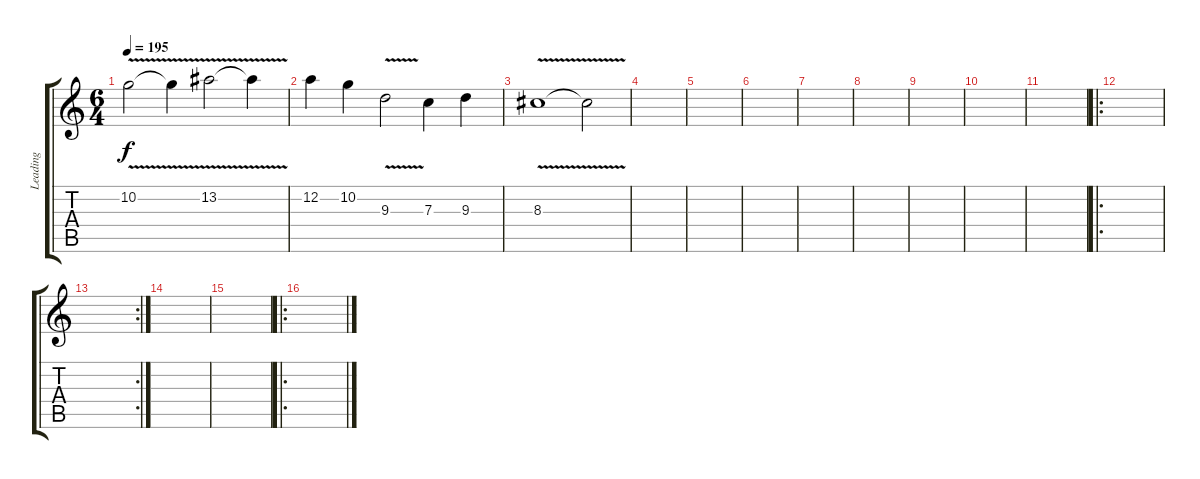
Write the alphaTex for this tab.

\track ("Leading" "Leading") {instrument distortionguitar}
\staff {score tabs}
\tuning (D4 A3 F3 D3 A2 D2) {hide}
\ts (6 4)
\tempo 195
\clef g2
\ks c
10.2{v}.2{dy f} 10.2{t}.4 13.2{v}.2 13.2{t}.4 |
12.2.4 10.2.4 9.3{v}.2 7.3.4 9.3.4 |
8.3{v}.1 8.3{t}.2 |
|
|
|
|
|
|
|
|
\ro
|
\rc 2
|
|
|
\ro
